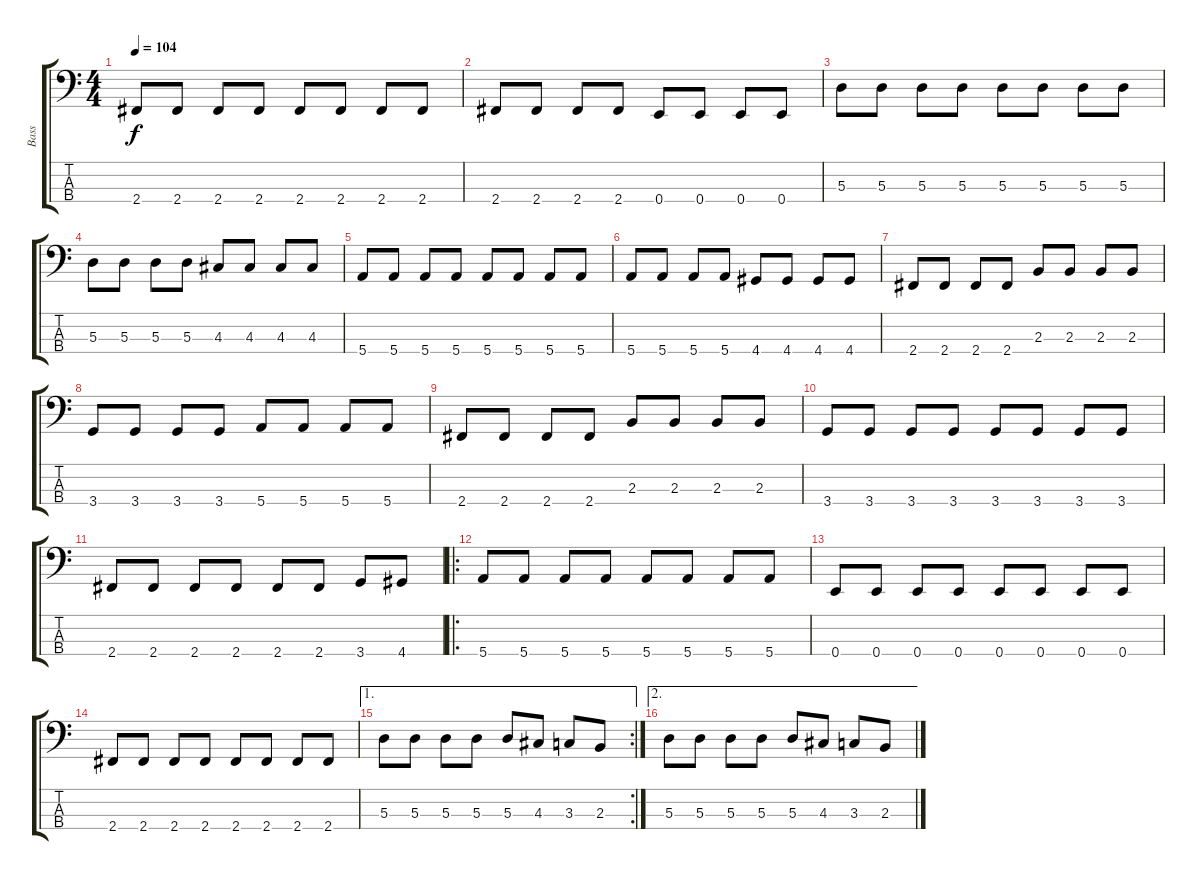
\track ("Bass" "Bass") {instrument electricbasspick}
\staff {score tabs}
\tuning (G2 D2 A1 E1) {hide}
\ts (4 4)
\tempo 104
\clef f4
\ks c
2.4.8{dy f} 2.4.8 2.4.8 2.4.8 2.4.8 2.4.8 2.4.8 2.4.8 |
2.4.8 2.4.8 2.4.8 2.4.8 0.4.8 0.4.8 0.4.8 0.4.8 |
5.3.8 5.3.8 5.3.8 5.3.8 5.3.8 5.3.8 5.3.8 5.3.8 |
5.3.8 5.3.8 5.3.8 5.3.8 4.3.8 4.3.8 4.3.8 4.3.8 |
5.4.8 5.4.8 5.4.8 5.4.8 5.4.8 5.4.8 5.4.8 5.4.8 |
5.4.8 5.4.8 5.4.8 5.4.8 4.4.8 4.4.8 4.4.8 4.4.8 |
2.4.8 2.4.8 2.4.8 2.4.8 2.3.8 2.3.8 2.3.8 2.3.8 |
3.4.8 3.4.8 3.4.8 3.4.8 5.4.8 5.4.8 5.4.8 5.4.8 |
2.4.8 2.4.8 2.4.8 2.4.8 2.3.8 2.3.8 2.3.8 2.3.8 |
3.4.8 3.4.8 3.4.8 3.4.8 3.4.8 3.4.8 3.4.8 3.4.8 |
2.4.8 2.4.8 2.4.8 2.4.8 2.4.8 2.4.8 3.4.8 4.4.8 |
\ro
5.4.8 5.4.8 5.4.8 5.4.8 5.4.8 5.4.8 5.4.8 5.4.8 |
0.4.8 0.4.8 0.4.8 0.4.8 0.4.8 0.4.8 0.4.8 0.4.8 |
2.4.8 2.4.8 2.4.8 2.4.8 2.4.8 2.4.8 2.4.8 2.4.8 |
\ae 1
\rc 2
5.3.8 5.3.8 5.3.8 5.3.8 5.3.8 4.3.8 3.3.8 2.3.8 |
\ae 2
5.3.8 5.3.8 5.3.8 5.3.8 5.3.8 4.3.8 3.3.8 2.3.8
